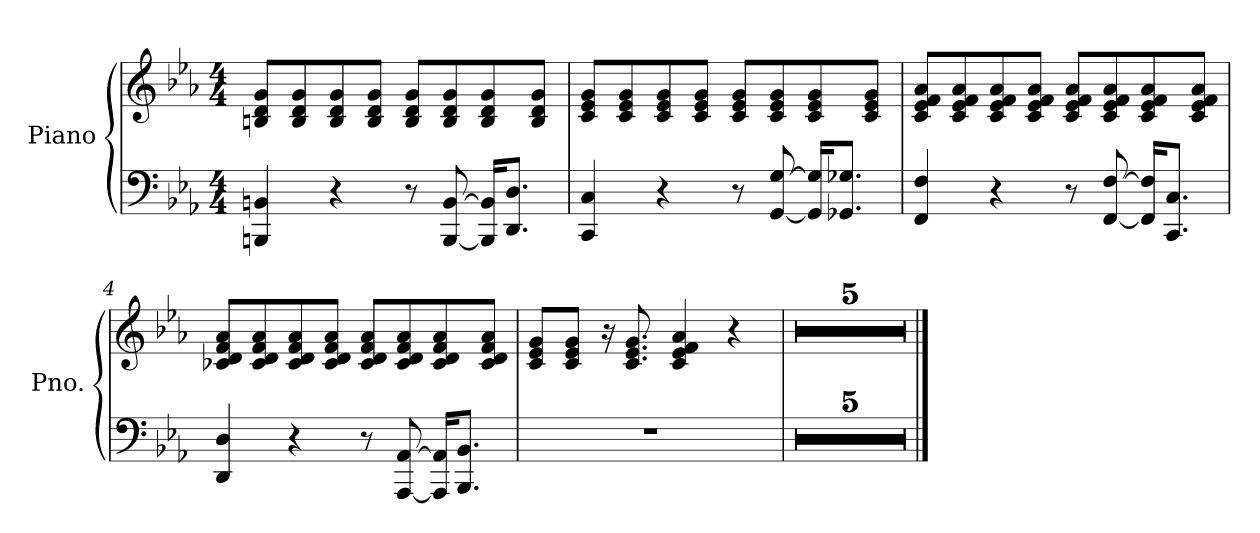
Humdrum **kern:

**kern	**kern
*part1	*part1
*staff2	*staff1
*I"Piano	*
*I'Pno.	*
*clefF4	*clefG2
*k[b-e-a-]	*k[b-e-a-]
*M4/4	*M4/4
=1	=1
4BBBn/ 4BBn/	8Bn/ 8d/ 8g/L
.	8B/ 8d/ 8g/
4r	8B/ 8d/ 8g/
.	8B/ 8d/ 8g/J
8r	8B/ 8d/ 8g/L
[8BBB/ [8BB/	8B/ 8d/ 8g/
16BBB/] 16BB/]KL	8B/ 8d/ 8g/
8.DD/ 8.D/J	.
.	8B/ 8d/ 8g/J
=2	=2
4CC/ 4C/	8c/ 8e-/ 8g/L
.	8c/ 8e-/ 8g/
4r	8c/ 8e-/ 8g/
.	8c/ 8e-/ 8g/J
8r	8c/ 8e-/ 8g/L
[8GG/ [8G/	8c/ 8e-/ 8g/
16GG/] 16G/]KL	8c/ 8e-/ 8g/
8.GG-X/ 8.G-X/J	.
.	8c/ 8e-/ 8g/J
=3	=3
4FF/ 4F/	8c/ 8e-/ 8f/ 8a-/L
.	8c/ 8e-/ 8f/ 8a-/
4r	8c/ 8e-/ 8f/ 8a-/
.	8c/ 8e-/ 8f/ 8a-/J
8r	8c/ 8e-/ 8f/ 8a-/L
[8FF/ [8F/	8c/ 8e-/ 8f/ 8a-/
16FF/] 16F/]KL	8c/ 8e-/ 8f/ 8a-/
8.CC/ 8.C/J	.
.	8c/ 8e-/ 8f/ 8a-/J
!!LO:LB:g=z
=4	=4
4DD/ 4D/	8c-X/ 8d/ 8f/ 8a-/L
.	8c-/ 8d/ 8f/ 8a-/
4r	8c-/ 8d/ 8f/ 8a-/
.	8c-/ 8d/ 8f/ 8a-/J
8r	8c-/ 8d/ 8f/ 8a-/L
[8AAA-/ [8AA-/	8c-/ 8d/ 8f/ 8a-/
16AAA-/] 16AA-/]KL	8c-/ 8d/ 8f/ 8a-/
8.BBB-/ 8.BB-/J	.
.	8c-/ 8d/ 8f/ 8a-/J
=5	=5
1r	8c/ 8e-/ 8g/L
.	8c/ 8e-/ 8g/J
.	16r
.	8.c/ 8.e-/ 8.g/
.	4c/ 4e-/ 4f/ 4a-/
.	4r
=6	=6
1r	1r
=7	=7
1r	1r
=8	=8
1r	1r
=9	=9
1r	1r
=10	=10
1r	1r
==	==
*-	*-
